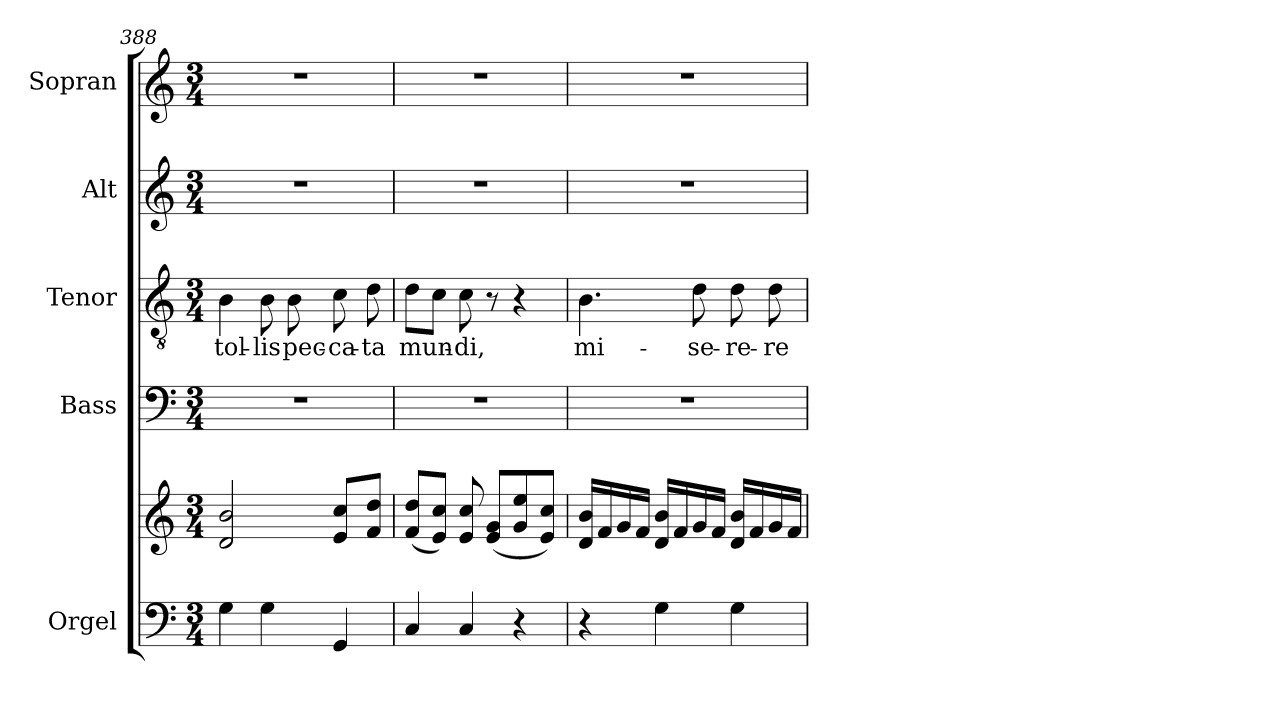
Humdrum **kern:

**kern	**kern	**kern	**kern	**text	**kern	**kern
*part5	*part5	*part4	*part3	*part3	*part2	*part1
*staff6	*staff5	*staff4	*staff3	*staff3	*staff2	*staff1
*I"Orgel	*	*I"Bass	*I"Tenor	*	*I"Alt	*I"Sopran
*I'Org.	*	*I'B.	*I'T.	*	*I'A.	*I'S.
*clefF4	*clefG2	*clefF4	*clefGv2	*	*clefG2	*clefG2
*k[]	*k[]	*k[]	*k[]	*	*k[]	*k[]
*C:	*C:	*C:	*C:	*	*C:	*C:
*M3/4	*M3/4	*M3/4	*M3/4	*	*M3/4	*M3/4
=388	=388	=388	=388	=388	=388	=388
!	!	!	!	!LO:LY:b	!	!
4G\	2d/ 2b/	2.r	4B\	tol-	2.r	2.r
!	!	!	!	!LO:LY:b	!	!
4G\	.	.	8B\	-lis	.	.
!	!	!	!	!LO:LY:b	!	!
.	.	.	8B\	pec-	.	.
!	!	!	!	!LO:LY:b	!	!
4GG/	8e/ 8cc/L	.	8c\	-ca-	.	.
!	!	!	!	!LO:LY:b	!	!
.	8f/ 8dd/J	.	8d\	-ta	.	.
=389	=389	=389	=389	=389	=389	=389
!	!	!	!	!LO:LY:b	!	!
4C/	(<8f/ 8dd/L	2.r	8d\L	mun-	2.r	2.r
.	8e/ 8cc/J)	.	8c\J	.	.	.
!	!	!	!	!LO:LY:b	!	!
4C/	8e/ 8cc/	.	8c\	-di,	.	.
.	(<8e/ 8g/L	.	8r	.	.	.
4r	8g/ 8ee/	.	4r	.	.	.
.	8e/ 8cc/J)	.	.	.	.	.
=390	=390	=390	=390	=390	=390	=390
!	!	!	!	!LO:LY:b	!	!
4r	16d/ 16b/LL	2.r	4.B\	mi-	2.r	2.r
.	16f/	.	.	.	.	.
.	16g/	.	.	.	.	.
.	16f/JJ	.	.	.	.	.
4G\	16d/ 16b/LL	.	.	.	.	.
.	16f/	.	.	.	.	.
!	!	!	!	!LO:LY:b	!	!
.	16g/	.	8d\	-se-	.	.
.	16f/JJ	.	.	.	.	.
!	!	!	!	!LO:LY:b	!	!
4G\	16d/ 16b/LL	.	8d\	-re-	.	.
.	16f/	.	.	.	.	.
!	!	!	!	!LO:LY:b	!	!
.	16g/	.	8d\	-re	.	.
.	16f/JJ	.	.	.	.	.
=	=	=	=	=	=	=
*-	*-	*-	*-	*-	*-	*-
